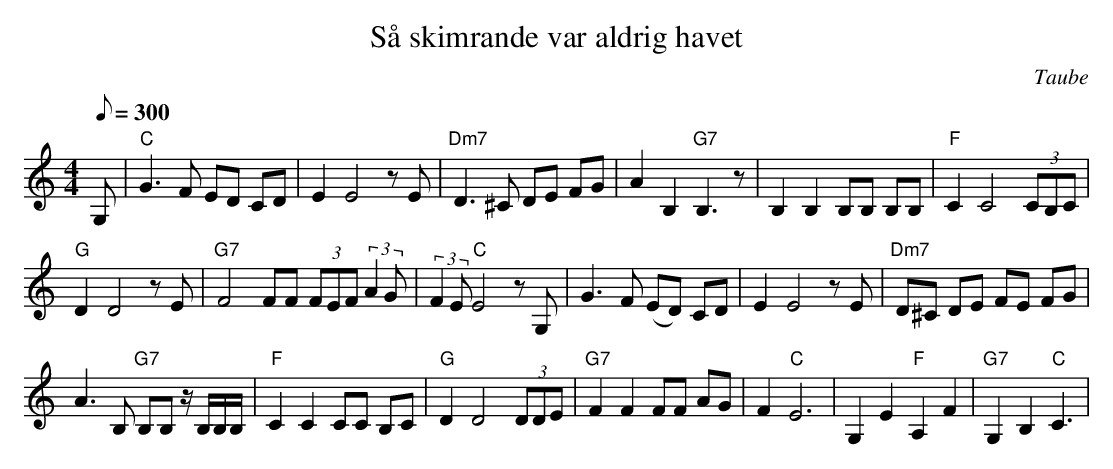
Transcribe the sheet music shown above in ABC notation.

X:1
T:Så skimrande var aldrig havet
C:Taube
M:4/4
L:1/8
Q:300
K:C
G,|"C" G3 F ED CD|E2 E4 z E|"Dm7" D3 ^C DE FG|A2 B,2 "G7" B,3 z|B,2 B,2 B,B, B,B,|"F" C2 C4 (3 CB,C|
"G" D2 D4 z E|"G7" F4 FF (3FEF (3:1:2 A2 G|(3:1:2 F2E "C" E4 z G,|G3 F (ED) CD|E2 E4 z E|"Dm7" D^C DE FE FG|
A3 B, "G7" B,B, z/2 B,/2B,/2B,/2|"F" C2 C2 CC B,C|"G" D2 D4 (3 DDE|"G7" F2 F2 FF AG|F2 "C" E6|G,2 E2 "F" A,2 F2|"G7" G,2 B,2 "C" C3|
